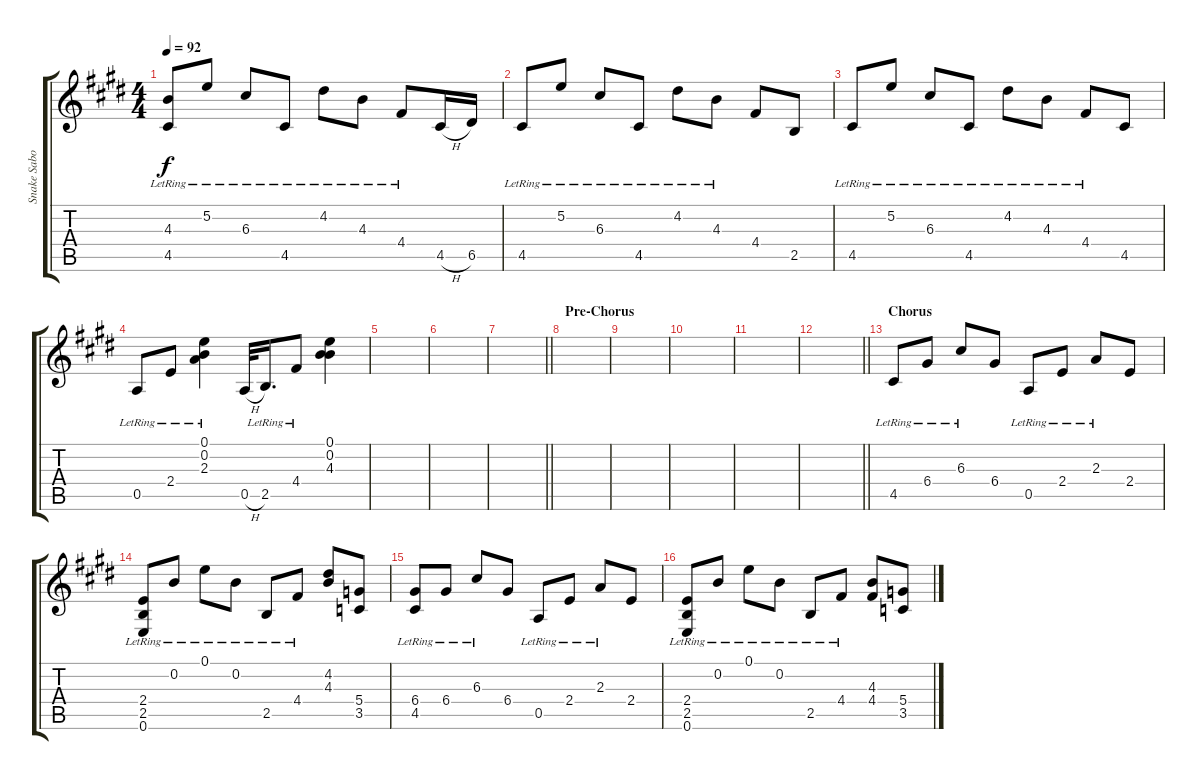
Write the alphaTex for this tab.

\track ("Snake Sabo" "Snake Sabo") {instrument electricguitarclean}
\staff {score tabs}
\tuning (E4 B3 G3 D3 A2 E2) {hide}
\ts (4 4)
\tempo 92
\clef g2
\ks e
(4.3{t} 4.5{lr}).8{dy f} 5.2{lr}.8 6.3{lr}.8 4.5{lr}.8 4.2{lr}.8 4.3{lr}.8 4.4{lr}.8 4.5{h}.16 6.5.16 |
4.5{lr}.8 5.2{lr}.8 6.3{lr}.8 4.5{lr}.8 4.2{lr}.8 4.3{lr}.8 4.4.8 2.5.8 |
4.5{lr}.8 5.2{lr}.8 6.3{lr}.8 4.5{lr}.8 4.2{lr}.8 4.3{lr}.8 4.4{lr}.8 4.5.8 |
0.5{lr}.8 2.4{lr}.8 (0.1{lr} 0.2{lr} 2.3).4 0.5{h}.32 2.5{lr}.16{d} 4.4{lr}.8 (0.1 0.2 4.3).4 |
|
|
\barLineRight lightlight
|
\section ("" "Pre-Chorus")
|
|
|
|
\barLineRight lightlight
|
\section ("" "Chorus")
4.5{lr}.8{volume 10} 6.4{lr}.8 6.3{lr}.8 6.4.8 0.5{lr}.8 2.4{lr}.8 2.3{lr}.8 2.4.8 |
(2.4{lr} 2.5{lr} 0.6{lr}).8 0.2{lr}.8 0.1{lr}.8 0.2{lr}.8 2.5{lr}.8 4.4{lr}.8 (4.2 4.3).8 (5.4 3.5).8 |
(6.4{lr} 4.5{lr}).8 6.4{lr}.8 6.3{lr}.8 6.4.8 0.5{lr}.8 2.4{lr}.8 2.3{lr}.8 2.4.8 |
(2.4{lr} 2.5{lr} 0.6{lr}).8 0.2{lr}.8 0.1{lr}.8 0.2{lr}.8 2.5{lr}.8 4.4{lr}.8 (4.3 4.4).8 (5.4 3.5).8
